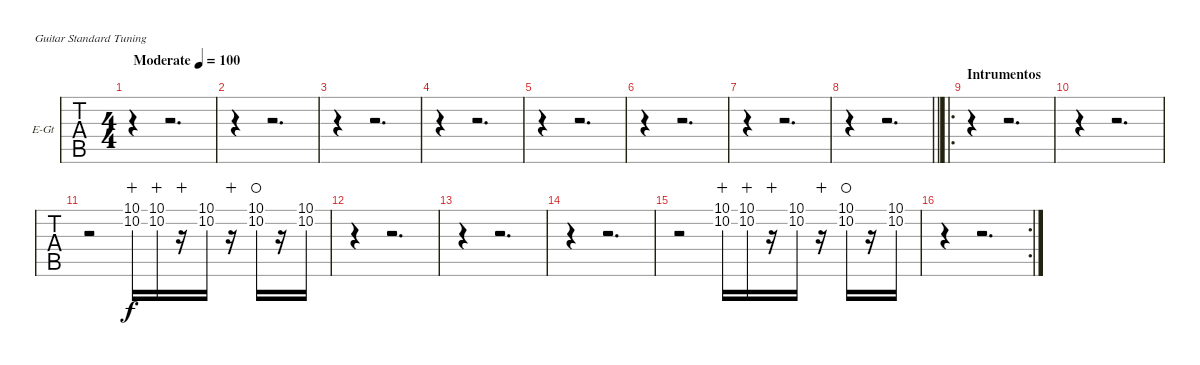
\bracketExtendMode groupsimilarinstruments
\firstSystemTrackNameOrientation horizontal
\otherSystemsTrackNameOrientation horizontal
\track ("Guitarra 2" "E-Gt") {instrument electricguitarclean}
\staff {tabs}
\tuning (E4 B3 G3 D3 A2 E2)
\ts (4 4)
\beaming (8 2 2 2 2)
\tempo (100 "Moderate")
\clef g2
\ks c
r.4{dy f instrument electricguitarclean} r.2{d} |
r.4 r.2{d} |
r.4 r.2{d} |
r.4 r.2{d} |
r.4 r.2{d} |
r.4 r.2{d} |
r.4 r.2{d} |
\barLineRight lightlight
r.4 r.2{d} |
\ro
\section ("" "Intrumentos")
r.4 r.2{d} |
r.4 r.2{d} |
r.2 (10.1 10.2).16{wahc} (10.1 10.2).16{wahc} r.16{wahc} (10.1 10.2).16 r.16{wahc} (10.1 10.2).16{waho} r.16 (10.1 10.2).16 |
r.4 r.2{d} |
r.4 r.2{d} |
r.4 r.2{d} |
r.2 (10.1 10.2).16{wahc} (10.1 10.2).16{wahc} r.16{wahc} (10.1 10.2).16 r.16{wahc} (10.1 10.2).16{waho} r.16 (10.1 10.2).16 |
\rc 2
r.4 r.2{d}
